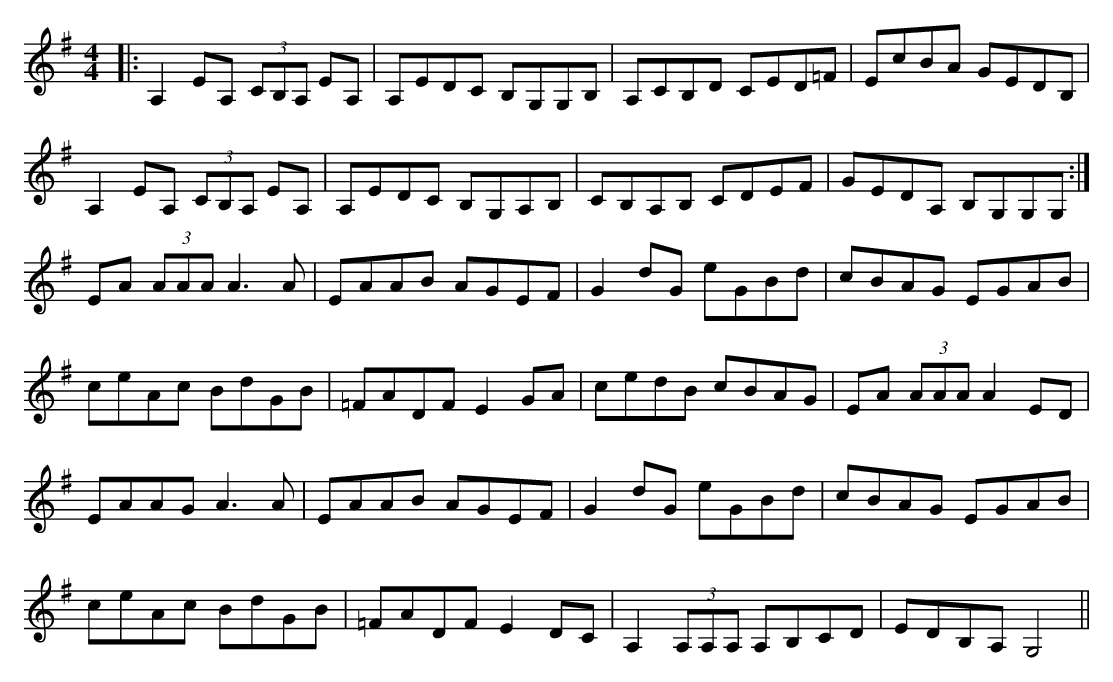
X:1
M:4/4
K:Ador
|:A,2EA, (3CB,A, EA,|A,EDC B,G,G,B,|A,CB,D CED=F|EcBA GEDB,|
A,2EA, (3CB,A, EA,|A,EDC B,G,A,B,|CB,A,B, CDEF|GEDA, B,G,G,G,:|
EA (3AAA A3A|EAAB AGEF|G2dG eGBd|cBAG EGAB|
ceAc BdGB|=FADF E2GA|cedB cBAG|EA (3AAA A2ED|
EAAG A3A|EAAB AGEF|G2dG eGBd|cBAG EGAB|
ceAc BdGB|=FADF E2DC|A,2(3A,A,A, A,B,CD|EDB,A, G,4||
